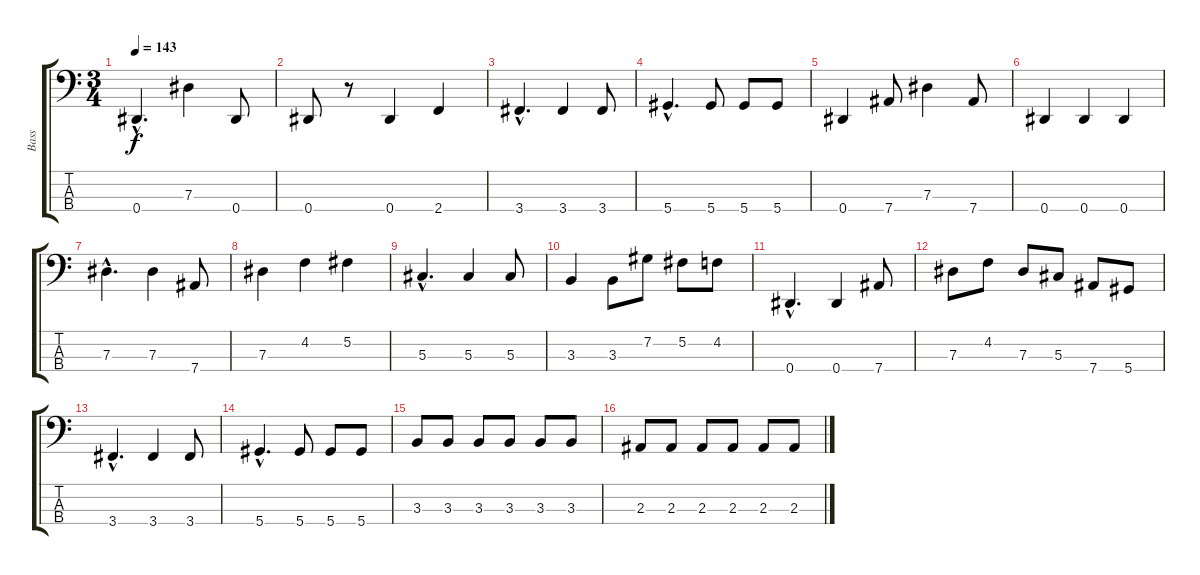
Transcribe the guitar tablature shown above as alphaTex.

\track ("Bass" "Bass") {instrument electricbassfinger}
\staff {score tabs}
\tuning (Gb2 Db2 Ab1 Eb1) {hide}
\ts (3 4)
\tempo 143
\clef f4
\ks c
0.4{hac}.4{d dy f} 7.3.4 0.4.8 |
0.4.8 r.8 0.4.4 2.4.4 |
3.4{hac}.4{d} 3.4.4 3.4.8 |
5.4{hac}.4{d} 5.4.8 5.4.8 5.4.8 |
0.4.4 7.4.8 7.3.4 7.4.8 |
0.4.4 0.4.4 0.4.4 |
7.3{hac}.4{d} 7.3.4 7.4.8 |
7.3.4 4.2.4 5.2.4 |
5.3{hac}.4{d} 5.3.4 5.3.8 |
3.3.4 3.3.8 7.2.8 5.2.8 4.2.8 |
0.4{hac}.4{d} 0.4.4 7.4.8 |
7.3.8 4.2.8 7.3.8 5.3.8 7.4.8 5.4.8 |
3.4{hac}.4{d} 3.4.4 3.4.8 |
5.4{hac}.4{d} 5.4.8 5.4.8 5.4.8 |
\section ("" "")
3.3.8 3.3.8 3.3.8 3.3.8 3.3.8 3.3.8 |
2.3.8 2.3.8 2.3.8 2.3.8 2.3.8 2.3.8
